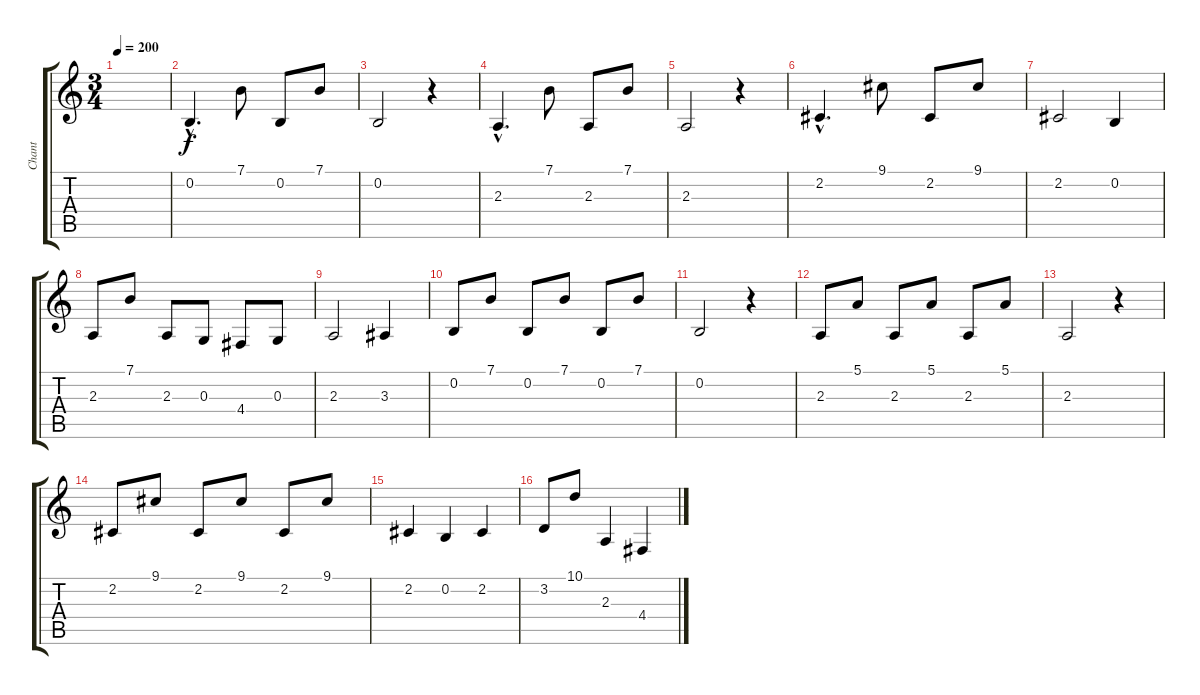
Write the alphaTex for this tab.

\track ("Chant" "Chant") {instrument tangoaccordion}
\staff {score tabs}
\tuning (E4 B3 G3 D3 A2 E2) {hide}
\ts (3 4)
\tempo 200
\clef g2
\ks c
|
0.2{hac}.4{d} 7.1.8 0.2.8 7.1.8 |
0.2.2 r.4 |
2.3{hac}.4{d} 7.1.8 2.3.8 7.1.8 |
2.3.2 r.4 |
2.2{hac}.4{d} 9.1.8 2.2.8 9.1.8 |
2.2.2 0.2.4 |
2.3.8 7.1.8 2.3.8 0.3.8 4.4.8 0.3.8 |
2.3.2 3.3.4 |
0.2.8 7.1.8 0.2.8 7.1.8 0.2.8 7.1.8 |
0.2.2 r.4 |
2.3.8 5.1.8 2.3.8 5.1.8 2.3.8 5.1.8 |
2.3.2 r.4 |
2.2.8 9.1.8 2.2.8 9.1.8 2.2.8 9.1.8 |
2.2.4 0.2.4 2.2.4 |
3.2.8 10.1.8 2.3.4 4.4.4
